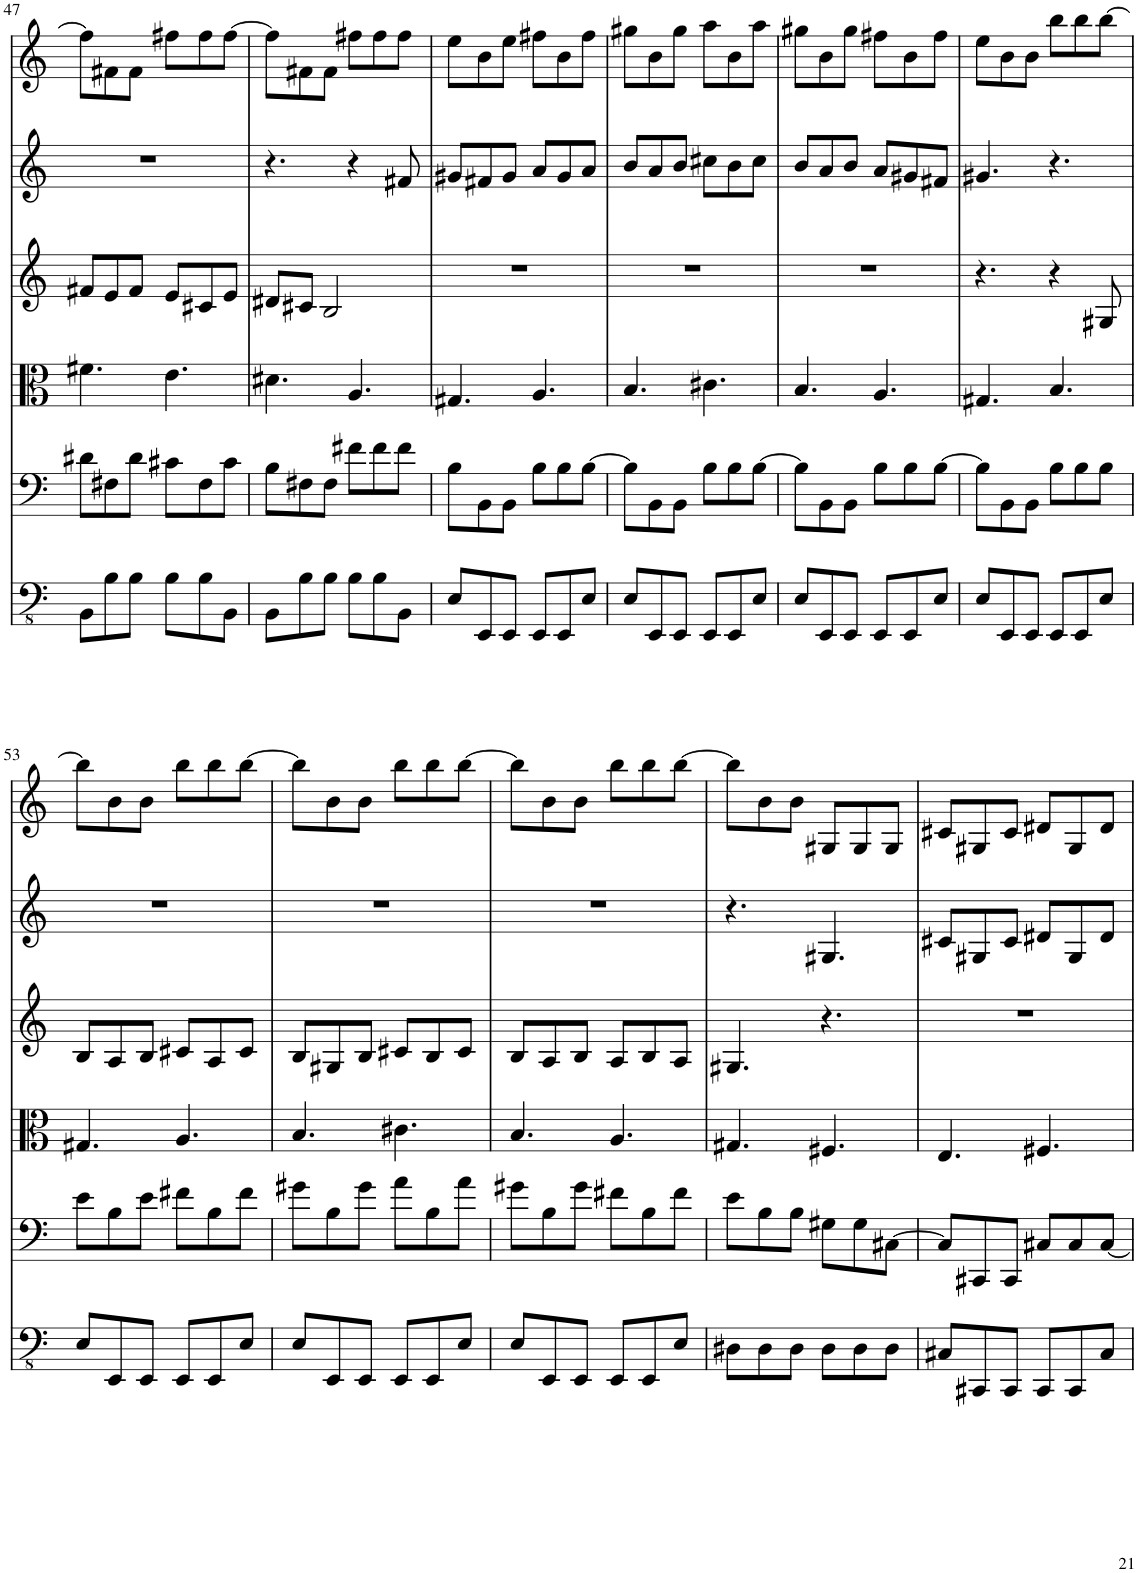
**kern	**kern	**kern	**kern	**kern	**kern	**kern
*part7	*part6	*part5	*part4	*part3	*part2	*part1
*staff7	*staff6	*staff5	*staff4	*staff3	*staff2	*staff1
*I"Piano	*I"Piano	*I"Piano	*I"Piano	*I"Piano	*I"Piano	*I"Piano
*	*I'Pno	*	*	*	*	*I'Pno
!!LO:PB:g=z
*clefFv4	*clefF4	*clefC3	*clefG2	*clefG2	*clefG2	*clefG2
*k[]	*k[]	*k[]	*k[]	*k[]	*k[]	*k[]
*M6/8	*M6/8	*M6/8	*M6/8	*M6/8	*M6/8	*M6/8
=47	=47	=47	=47	=47	=47	=47
8BBB\L	8d#X\L	4.f#X\	8f#X/L	2.r	8ff#\L]	2.r
8BB\	8F#X\	.	8e/	.	8f#X\	.
8BB\J	8d#\J	.	8f#/J	.	8f#\J	.
8BB\L	8c#X\L	4.e\	8e/L	.	8ff#X\L	.
8BB\	8F#\	.	8c#X/	.	8ff#\	.
8BBB\J	8c#\J	.	8e/J	.	[8ff#\J	.
=48	=48	=48	=48	=48	=48	=48
!	!	!	!	!	!	!LO:N:vis=4
8BBB\L	8B\L	4.d#X\	8d#X/L	4.r	8ff#\L]	4.r
8BB\	8F#X\	.	8c#X/J	.	8f#X\	.
8BB\J	8F#\J	.	2B/	.	8f#\J	.
8BB\L	8f#X\L	4.A/	.	4r	8ff#X\L	4r
8BB\	8f#\	.	.	.	8ff#\	.
8BBB\J	8f#\J	.	.	8f#X/	8ff#\J	8f#X
=49	=49	=49	=49	=49	=49	=49
8EE/L	8B\L	4.G#X/	2.r	8g#X/L	8ee\L	8g#X/L
8EEE/	8BB\	.	.	8f#X/	8b\	8f#X/
8EEE/J	8BB\J	.	.	8g#/J	8ee\J	8g#/J
8EEE/L	8B\L	4.A/	.	8a/L	8ff#X\L	8a/L
8EEE/	8B\	.	.	8g#/	8b\	8g#/
8EE/J	[8B\J	.	.	8a/J	8ff#\J	8a/J
=50	=50	=50	=50	=50	=50	=50
8EE/L	8B\L]	4.B/	2.r	8b/L	8gg#X\L	8b\L
8EEE/	8BB\	.	.	8a/	8b\	8a\
8EEE/J	8BB\J	.	.	8b/J	8gg#\J	8b\J
8EEE/L	8B\L	4.c#X\	.	8cc#X\L	8aa\L	8cc#X\L
8EEE/	8B\	.	.	8b\	8b\	8b\
8EE/J	[8B\J	.	.	8cc#\J	8aa\J	8cc#\J
=51	=51	=51	=51	=51	=51	=51
8EE/L	8B\L]	4.B/	2.r	8b/L	8gg#X\L	8b\L
8EEE/	8BB\	.	.	8a/	8b\	8a\
8EEE/J	8BB\J	.	.	8b/J	8gg#\J	8b\J
8EEE/L	8B\L	4.A/	.	8a/L	8ff#X\L	8a/L
8EEE/	8B\	.	.	8g#X/	8b\	8g#X/
8EE/J	[8B\J	.	.	8f#X/J	8ff#\J	8f#X/J
=52	=52	=52	=52	=52	=52	=52
8EE/L	8B\L]	4.G#X/	4.r	4.g#X/	8ee\L	4.g#X
8EEE/	8BB\	.	.	.	8b\	.
8EEE/J	8BB\J	.	.	.	8b\J	.
!	!	!	!	!	!	!LO:N:vis=4
8EEE/L	8B\L	4.B/	4r	4.r	8bb\L	4.r
8EEE/	8B\	.	.	.	8bb\	.
8EE/J	8B\J	.	8G#X/	.	[8bb\J	.
!!LO:LB:g=z
=53	=53	=53	=53	=53	=53	=53
8EE/L	8e\L	4.G#X/	8B/L	2.r	8bb\L]	2.r
8EEE/	8B\	.	8A/	.	8b\	.
8EEE/J	8e\J	.	8B/J	.	8b\J	.
8EEE/L	8f#X\L	4.A/	8c#X/L	.	8bb\L	.
8EEE/	8B\	.	8A/	.	8bb\	.
8EE/J	8f#\J	.	8c#/J	.	[8bb\J	.
=54	=54	=54	=54	=54	=54	=54
8EE/L	8g#X\L	4.B/	8B/L	2.r	8bb\L]	2.r
8EEE/	8B\	.	8G#X/	.	8b\	.
8EEE/J	8g#\J	.	8B/J	.	8b\J	.
8EEE/L	8a\L	4.c#X\	8c#X/L	.	8bb\L	.
8EEE/	8B\	.	8B/	.	8bb\	.
8EE/J	8a\J	.	8c#/J	.	[8bb\J	.
=55	=55	=55	=55	=55	=55	=55
8EE/L	8g#X\L	4.B/	8B/L	2.r	8bb\L]	2.r
8EEE/	8B\	.	8A/	.	8b\	.
8EEE/J	8g#\J	.	8B/J	.	8b\J	.
8EEE/L	8f#X\L	4.A/	8A/L	.	8bb\L	.
8EEE/	8B\	.	8B/	.	8bb\	.
8EE/J	8f#\J	.	8A/J	.	[8bb\J	.
=56	=56	=56	=56	=56	=56	=56
!	!	!	!	!	!	!LO:N:vis=4
8DD#X\L	8e\L	4.G#X/	4.G#X/	4.r	8bb\L]	4.r
8DD#\	8B\	.	.	.	8b\	.
8DD#\J	8B\J	.	.	.	8b\J	.
8DD#\L	8G#X\L	4.F#X/	4.r	4.G#X/	8G#X/L	4.G#X
8DD#\	8G#\	.	.	.	8G#/	.
8DD#\J	[8C#X\J	.	.	.	8G#/J	.
=57	=57	=57	=57	=57	=57	=57
8CC#X/L	8C#/L]	4.E/	2.r	8c#X/L	8c#X/L	8c#X/L
8CCC#X/	8CC#X/	.	.	8G#X/	8G#X/	8G#X/
8CCC#/J	8CC#/J	.	.	8c#/J	8c#/J	8c#/J
8CCC#/L	8C#X/L	4.F#X/	.	8d#X/L	8d#X/L	8d#X/L
8CCC#/	8C#/	.	.	8G#/	8G#/	8G#/
8CC#/J	[8C#/J	.	.	8d#/J	8d#/J	8d#/J
=	=	=	=	=	=	=
*-	*-	*-	*-	*-	*-	*-
